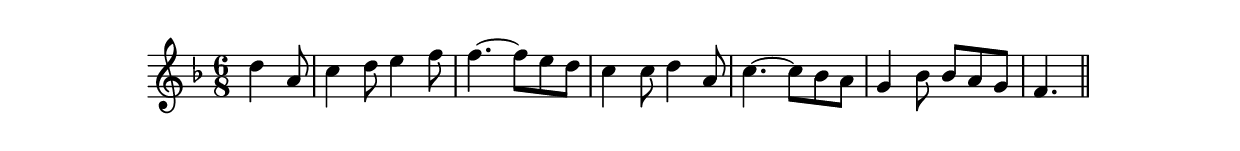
\version "2.19.49"
%{\header {
  title = "Take a Pair of Sparkling Eyes"
  composer = "A.S. Sullivan"
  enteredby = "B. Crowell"
}%}
\score{{\key f \major
\time 6/8
%{\tempo 8=160
%}\relative f'' {
  \partial 8*3
  d4 a8 | c4 d8 e4 f8 | f4.~ f8 e d | c4 c8 d4 a8 | c4.~ c8 bes a | g4 bes8 bes8 a g | f4.
  \bar "||"
}

}}